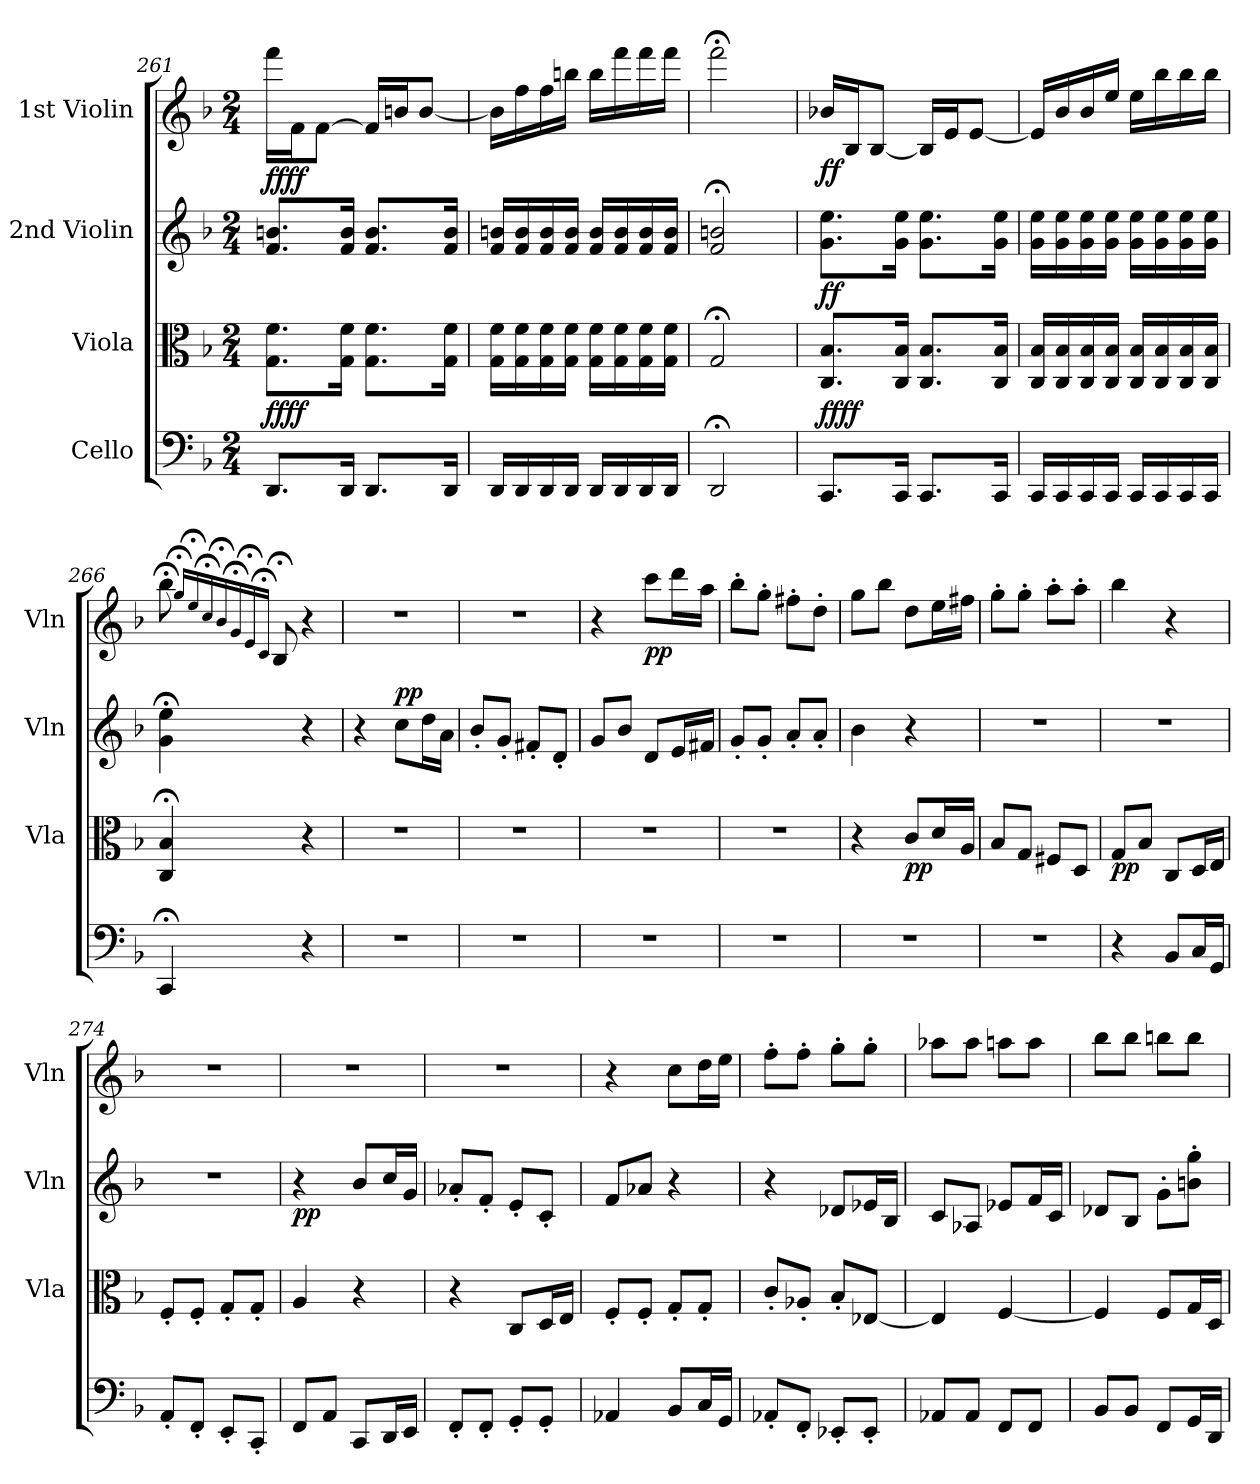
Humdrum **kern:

**kern	**dynam	**kern	**dynam	**kern	**dynam	**kern	**dynam
*part4	*part4	*part3	*part3	*part2	*part2	*part1	*part1
*staff4	*staff4	*staff3	*staff3	*staff2	*staff2	*staff1	*staff1
*I"Cello	*	*I"Viola	*	*I"2nd Violin	*	*I"1st Violin	*
*	*	*I'Vla	*	*I'Vln	*	*I'Vln	*
*clefF4	*	*clefC3	*	*clefG2	*	*clefG2	*
*k[b-]	*	*k[b-]	*	*k[b-]	*	*k[b-]	*
*F:	*	*F:	*	*F:	*	*F:	*
*M2/4	*	*M2/4	*	*M2/4	*	*M2/4	*
=261	=261	=261	=261	=261	=261	=261	=261
!	!LO:DY:b	!	!	!	!	!	!
!	!LO:DY:n=1:a	!	!	!	!LO:DY:a	!	!
!	!	!	!	!	!LO:DY:n=1:b	!	!
8.DD/L	ff ff	8.G\ 8.f\L	.	8.f/ 8.bn/L	ff ff	16fff\LL	.
.	.	.	.	.	.	16f\J	.
.	.	.	.	.	.	[8f\J	.
16DD/Jk	.	16G\ 16f\Jk	.	16f/ 16b/Jk	.	.	.
8.DD/L	.	8.G\ 8.f\L	.	8.f/ 8.b/L	.	16f/LL]	.
.	.	.	.	.	.	16bn/J	.
.	.	.	.	.	.	[8b/J	.
16DD/Jk	.	16G\ 16f\Jk	.	16f/ 16b/Jk	.	.	.
=262	=262	=262	=262	=262	=262	=262	=262
16DD/LL	.	16G\ 16f\LL	.	16f/ 16bn/LL	.	16b\LL]	.
16DD/	.	16G\ 16f\	.	16f/ 16b/	.	16ff\	.
16DD/	.	16G\ 16f\	.	16f/ 16b/	.	16ff\	.
16DD/JJ	.	16G\ 16f\JJ	.	16f/ 16b/JJ	.	16bbn\JJ	.
16DD/LL	.	16G\ 16f\LL	.	16f/ 16b/LL	.	16bb\LL	.
16DD/	.	16G\ 16f\	.	16f/ 16b/	.	16fff\	.
16DD/	.	16G\ 16f\	.	16f/ 16b/	.	16fff\	.
16DD/JJ	.	16G\ 16f\JJ	.	16f/ 16b/JJ	.	16fff\JJ	.
=263	=263	=263	=263	=263	=263	=263	=263
2DD;</	.	2G;</	.	2f/;< 2bn/;<	.	2fff;<\	.
=264	=264	=264	=264	=264	=264	=264	=264
!	!LO:DY:b	!	!	!	!	!	!
!	!LO:DY:n=1:a	!	!LO:DY:a	!	!	!	!LO:DY:b
8.CC/L	ff ff	8.C/ 8.B-/L	ff	8.g\ 8.ee\L	.	16b-X/LL	ff
.	.	.	.	.	.	16B-/J	.
.	.	.	.	.	.	[8B-/J	.
16CC/Jk	.	16C/ 16B-/Jk	.	16g\ 16ee\Jk	.	.	.
8.CC/L	.	8.C/ 8.B-/L	.	8.g\ 8.ee\L	.	16B-/LL]	.
.	.	.	.	.	.	16e/J	.
.	.	.	.	.	.	[8e/J	.
16CC/Jk	.	16C/ 16B-/Jk	.	16g\ 16ee\Jk	.	.	.
=265	=265	=265	=265	=265	=265	=265	=265
16CC/LL	.	16C/ 16B-/LL	.	16g\ 16ee\LL	.	16e/LL]	.
16CC/	.	16C/ 16B-/	.	16g\ 16ee\	.	16b-/	.
16CC/	.	16C/ 16B-/	.	16g\ 16ee\	.	16b-/	.
16CC/JJ	.	16C/ 16B-/JJ	.	16g\ 16ee\JJ	.	16ee/JJ	.
16CC/LL	.	16C/ 16B-/LL	.	16g\ 16ee\LL	.	16ee\LL	.
16CC/	.	16C/ 16B-/	.	16g\ 16ee\	.	16bb-\	.
16CC/	.	16C/ 16B-/	.	16g\ 16ee\	.	16bb-\	.
16CC/JJ	.	16C/ 16B-/JJ	.	16g\ 16ee\JJ	.	16bb-\JJ	.
=266	=266	=266	=266	=266	=266	=266	=266
4CC;</	.	4C/;< 4B-/;<	.	4g\;< 4ee\;<	.	8bb-;<\	.
.	.	.	.	.	.	16qgg;</LL	.
.	.	.	.	.	.	16qee;</	.
.	.	.	.	.	.	16qcc;</	.
.	.	.	.	.	.	16qb-;</	.
.	.	.	.	.	.	16qg;</	.
.	.	.	.	.	.	16qe;</	.
.	.	.	.	.	.	16qc;</JJ	.
.	.	.	.	.	.	8B-;</	.
4r	.	4r	.	4r	.	4r	.
=267	=267	=267	=267	=267	=267	=267	=267
2r	.	2r	.	4r	.	2r	.
!	!	!	!	!	!LO:DY:a	!	!
.	.	.	.	8cc\L	pp	.	.
.	.	.	.	16dd\L	.	.	.
.	.	.	.	16a\JJ	.	.	.
=268	=268	=268	=268	=268	=268	=268	=268
2r	.	2r	.	8b-'/L	.	2r	.
.	.	.	.	8g'/J	.	.	.
.	.	.	.	8f#X'/L	.	.	.
.	.	.	.	8d'/J	.	.	.
=269	=269	=269	=269	=269	=269	=269	=269
2r	.	2r	.	8g/L	.	4r	.
.	.	.	.	8b-/J	.	.	.
!	!	!	!	!	!	!	!LO:DY:b
.	.	.	.	8d/L	.	8ccc\L	pp
.	.	.	.	16e/L	.	16ddd\L	.
.	.	.	.	16f#X/JJ	.	16aa\JJ	.
=270	=270	=270	=270	=270	=270	=270	=270
2r	.	2r	.	8g'/L	.	8bb-'\L	.
.	.	.	.	8g'/J	.	8gg'\J	.
.	.	.	.	8a'/L	.	8ff#X'\L	.
.	.	.	.	8a'/J	.	8dd'\J	.
=271	=271	=271	=271	=271	=271	=271	=271
2r	.	4r	.	4b-\	.	8gg\L	.
.	.	.	.	.	.	8bb-\J	.
!	!	!	!LO:DY:b	!	!	!	!
.	.	8c/L	pp	4r	.	8dd\L	.
.	.	16d/L	.	.	.	16ee\L	.
.	.	16A/JJ	.	.	.	16ff#X\JJ	.
=272	=272	=272	=272	=272	=272	=272	=272
2r	.	8B-/L	.	2r	.	8gg'\L	.
.	.	8G/J	.	.	.	8gg'\J	.
.	.	8F#X/L	.	.	.	8aa'\L	.
.	.	8D/J	.	.	.	8aa'\J	.
=273	=273	=273	=273	=273	=273	=273	=273
!	!	!	!LO:DY:b	!	!	!	!
4r	.	8G/L	pp	2r	.	4bb-\	.
.	.	8B-/J	.	.	.	.	.
8BB-/L	.	8C/L	.	.	.	4r	.
16C/L	.	16D/L	.	.	.	.	.
16GG/JJ	.	16E/JJ	.	.	.	.	.
=274	=274	=274	=274	=274	=274	=274	=274
8AA'/L	.	8F'/L	.	2r	.	2r	.
8FF'/J	.	8F'/J	.	.	.	.	.
8EE'/L	.	8G'/L	.	.	.	.	.
8CC'/J	.	8G'/J	.	.	.	.	.
=275	=275	=275	=275	=275	=275	=275	=275
!	!	!	!	!	!LO:DY:b	!	!
8FF/L	.	4A/	.	4r	pp	2r	.
8AA/J	.	.	.	.	.	.	.
8CC/L	.	4r	.	8b-/L	.	.	.
16DD/L	.	.	.	16cc/L	.	.	.
16EE/JJ	.	.	.	16g/JJ	.	.	.
=276	=276	=276	=276	=276	=276	=276	=276
8FF'/L	.	4r	.	8a-X'/L	.	2r	.
8FF'/J	.	.	.	8f'/J	.	.	.
8GG'/L	.	8C/L	.	8e'/L	.	.	.
8GG'/J	.	16D/L	.	8c'/J	.	.	.
.	.	16E/JJ	.	.	.	.	.
=277	=277	=277	=277	=277	=277	=277	=277
4AA-X/	.	8F'/L	.	8f/L	.	4r	.
.	.	8F'/J	.	8a-X/J	.	.	.
8BB-/L	.	8G'/L	.	4r	.	8cc\L	.
16C/L	.	8G'/J	.	.	.	16dd\L	.
16GG/JJ	.	.	.	.	.	16ee\JJ	.
=278	=278	=278	=278	=278	=278	=278	=278
8AA-X'/L	.	8c'/L	.	4r	.	8ff'\L	.
8FF'/J	.	8A-X'/J	.	.	.	8ff'\J	.
8EE-X'/L	.	8B-'/L	.	8d-X/L	.	8gg'\L	.
8EE-'/J	.	[8E-X/J	.	16e-X/L	.	8gg'\J	.
.	.	.	.	16B-/JJ	.	.	.
=279	=279	=279	=279	=279	=279	=279	=279
8AA-X/L	.	4E-/]	.	8c/L	.	8aa-X\L	.
8AA-/J	.	.	.	8A-X/J	.	8aa-\J	.
8FF/L	.	[4F/	.	8e-X/L	.	8aan\L	.
8FF/J	.	.	.	16f/L	.	8aa\J	.
.	.	.	.	16c/JJ	.	.	.
=280	=280	=280	=280	=280	=280	=280	=280
8BB-/L	.	4F/]	.	8d-X/L	.	8bb-\L	.
8BB-/J	.	.	.	8B-/J	.	8bb-\J	.
8FF/L	.	8F/L	.	8g'\L	.	8bbn\L	.
16GG/L	.	16G/L	.	8bn\' 8gg\'J	.	8bb\J	.
16DD/JJ	.	16D/JJ	.	.	.	.	.
=	=	=	=	=	=	=	=
*-	*-	*-	*-	*-	*-	*-	*-
